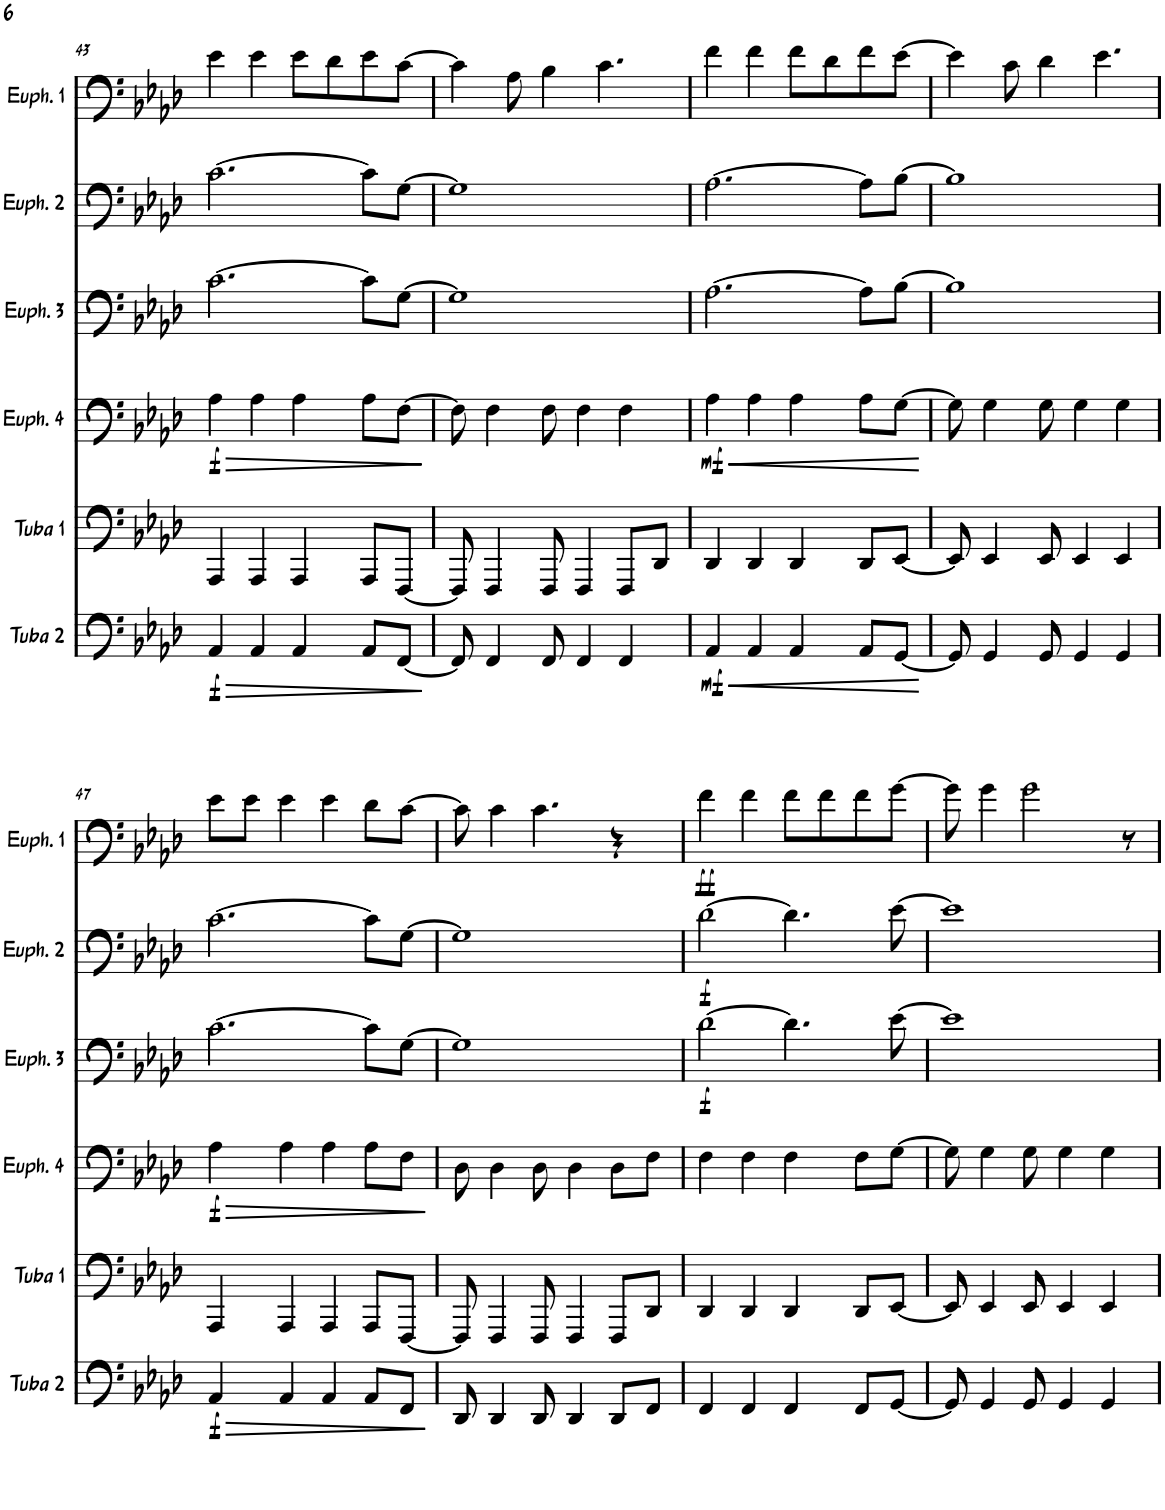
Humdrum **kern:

**kern	**dynam	**kern	**kern	**dynam	**kern	**dynam	**kern	**dynam	**kern	**dynam
*part6	*part6	*part5	*part4	*part4	*part3	*part3	*part2	*part2	*part1	*part1
*staff6	*staff6	*staff5	*staff4	*staff4	*staff3	*staff3	*staff2	*staff2	*staff1	*staff1
*I"Tuba 2	*	*I"Tuba 1	*I"Euphonium 4	*	*I"Euphonium 3	*	*I"Euphonium 2	*	*I"Euphonium 1	*
*I'Tuba 2	*	*I'Tuba 1	*I'Euph. 4	*	*I'Euph. 3	*	*I'Euph. 2	*	*I'Euph. 1	*
!!LO:PB:g=z
*clefF4	*	*clefF4	*clefF4	*	*clefF4	*	*clefF4	*	*clefF4	*
*Trd-7c-12	*	*Trd-7c-12	*	*	*	*	*	*	*	*
*k[b-e-a-d-]	*	*k[b-e-a-d-]	*k[b-e-a-d-]	*	*k[b-e-a-d-]	*	*k[b-e-a-d-]	*	*k[b-e-a-d-]	*
*M4/4	*	*M4/4	*M4/4	*	*M4/4	*	*M4/4	*	*M4/4	*
=43	=43	=43	=43	=43	=43	=43	=43	=43	=43	=43
!	!LO:HP:b	!	!	!LO:HP:b	!	!	!	!	!	!
!	!LO:DY:n=1:b	!	!	!LO:DY:n=1:b	!	!	!	!	!	!
4AA-/	> f	4AAA-/	4A-\	> f	[2.c\	.	[2.c\	.	4e-\	.
4AA-/	.	4AAA-/	4A-\	.	.	.	.	.	4e-\	.
4AA-/	.	4AAA-/	4A-\	.	.	.	.	.	8e-\L	.
.	.	.	.	.	.	.	.	.	8d-\	.
8AA-/L	.	8AAA-/L	8A-\L	.	8c\L]	.	8c\L]	.	8e-\	.
[8FF/J	.	[8FFF/J	[8F\J	.	[8G\J	.	[8G\J	.	[8c\J	.
.	]	.	.	]	.	.	.	.	.	.
=44	=44	=44	=44	=44	=44	=44	=44	=44	=44	=44
8FF/]	.	8FFF/]	8F\]	.	1G]	.	1G]	.	4c\]	.
4FF/	.	4FFF/	4F\	.	.	.	.	.	.	.
.	.	.	.	.	.	.	.	.	8A-\	.
8FF/	.	8FFF/	8F\	.	.	.	.	.	4B-\	.
4FF/	.	4FFF/	4F\	.	.	.	.	.	.	.
.	.	.	.	.	.	.	.	.	4.c\	.
4FF/	.	8FFF/L	4F\	.	.	.	.	.	.	.
.	.	8DD-/J	.	.	.	.	.	.	.	.
=45	=45	=45	=45	=45	=45	=45	=45	=45	=45	=45
!	!LO:HP:b	!	!	!LO:HP:b	!	!	!	!	!	!
!	!LO:DY:n=1:b	!	!	!LO:DY:n=1:b	!	!	!	!	!	!
4AA-/	< mf	4DD-/	4A-\	< mf	[2.A-\	.	[2.A-\	.	4f\	.
4AA-/	.	4DD-/	4A-\	.	.	.	.	.	4f\	.
4AA-/	.	4DD-/	4A-\	.	.	.	.	.	8f\L	.
.	.	.	.	.	.	.	.	.	8d-\	.
8AA-/L	.	8DD-/L	8A-\L	.	8A-\L]	.	8A-\L]	.	8f\	.
[8GG/J	.	[8EE-/J	[8G\J	.	[8B-\J	.	[8B-\J	.	[8e-\J	.
.	[	.	.	[	.	.	.	.	.	.
=46	=46	=46	=46	=46	=46	=46	=46	=46	=46	=46
8GG/]	.	8EE-/]	8G\]	.	1B-]	.	1B-]	.	4e-\]	.
4GG/	.	4EE-/	4G\	.	.	.	.	.	.	.
.	.	.	.	.	.	.	.	.	8c\	.
8GG/	.	8EE-/	8G\	.	.	.	.	.	4d-\	.
4GG/	.	4EE-/	4G\	.	.	.	.	.	.	.
.	.	.	.	.	.	.	.	.	4.e-\	.
4GG/	.	4EE-/	4G\	.	.	.	.	.	.	.
!!LO:LB:g=z
=47	=47	=47	=47	=47	=47	=47	=47	=47	=47	=47
!	!LO:HP:b	!	!	!LO:HP:b	!	!	!	!	!	!
!	!LO:DY:n=1:b	!	!	!LO:DY:n=1:b	!	!	!	!	!	!
4AA-/	> f	4AAA-/	4A-\	> f	[2.c\	.	[2.c\	.	8e-\L	.
.	.	.	.	.	.	.	.	.	8e-\J	.
4AA-/	.	4AAA-/	4A-\	.	.	.	.	.	4e-\	.
4AA-/	.	4AAA-/	4A-\	.	.	.	.	.	4e-\	.
8AA-/L	.	8AAA-/L	8A-\L	.	8c\L]	.	8c\L]	.	8d-\L	.
8FF/J	.	[8FFF/J	8F\J	.	[8G\J	.	[8G\J	.	[8c\J	.
.	]	.	.	]	.	.	.	.	.	.
=48	=48	=48	=48	=48	=48	=48	=48	=48	=48	=48
8DD-/	.	8FFF/]	8D-\	.	1G]	.	1G]	.	8c\]	.
4DD-/	.	4FFF/	4D-\	.	.	.	.	.	4c\	.
8DD-/	.	8FFF/	8D-\	.	.	.	.	.	4.c\	.
4DD-/	.	4FFF/	4D-\	.	.	.	.	.	.	.
8DD-/L	.	8FFF/L	8D-\L	.	.	.	.	.	4r	.
8FF/J	.	8DD-/J	8F\J	.	.	.	.	.	.	.
=49	=49	=49	=49	=49	=49	=49	=49	=49	=49	=49
!	!	!	!	!	!	!LO:DY:b	!	!LO:DY:b	!	!LO:DY:b
4FF/	.	4DD-/	4F\	.	[2d-\	f	[2d-\	f	4f\	ff
4FF/	.	4DD-/	4F\	.	.	.	.	.	4f\	.
4FF/	.	4DD-/	4F\	.	4.d-\]	.	4.d-\]	.	8f\L	.
.	.	.	.	.	.	.	.	.	8f\	.
8FF/L	.	8DD-/L	8F\L	.	.	.	.	.	8f\	.
[8GG/J	.	[8EE-/J	[8G\J	.	[8e-\	.	[8e-\	.	[8g\J	.
=50	=50	=50	=50	=50	=50	=50	=50	=50	=50	=50
8GG/]	.	8EE-/]	8G\]	.	1e-]	.	1e-]	.	8g\]	.
4GG/	.	4EE-/	4G\	.	.	.	.	.	4g\	.
8GG/	.	8EE-/	8G\	.	.	.	.	.	2g\	.
4GG/	.	4EE-/	4G\	.	.	.	.	.	.	.
4GG/	.	4EE-/	4G\	.	.	.	.	.	.	.
.	.	.	.	.	.	.	.	.	8r	.
=	=	=	=	=	=	=	=	=	=	=
*-	*-	*-	*-	*-	*-	*-	*-	*-	*-	*-
